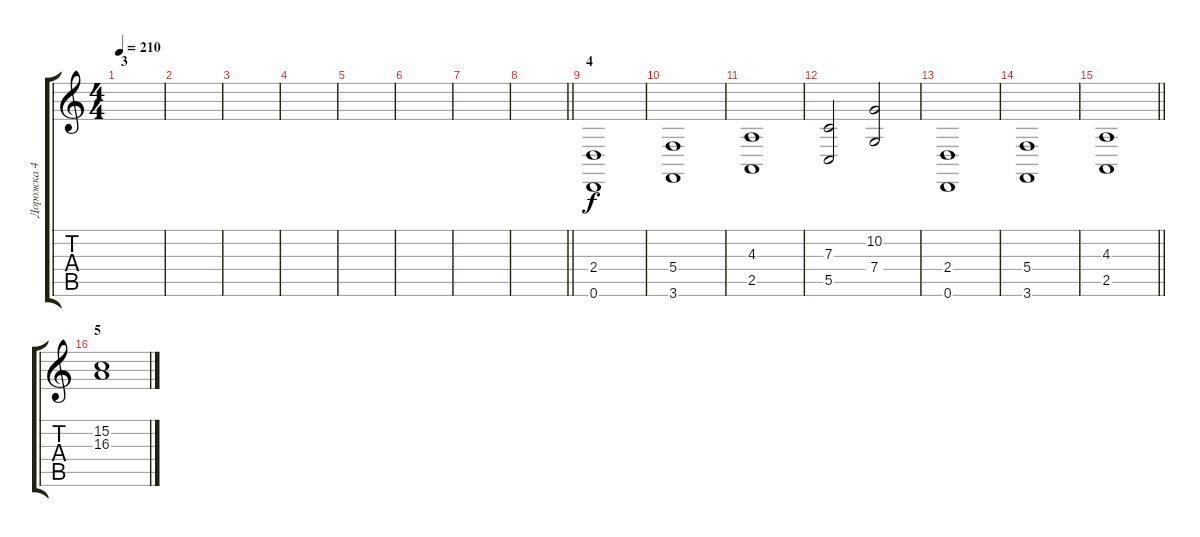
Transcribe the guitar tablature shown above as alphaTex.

\track ("Дорожка 4" "Дорожка 4") {instrument stringensemble1}
\staff {score tabs}
\tuning (D4 A3 F3 C3 G2 D2) {hide}
\ts (4 4)
\section ("" "3")
\tempo 210
\clef g2
\ks c
|
|
|
|
|
|
|
\barLineRight lightlight
|
\section ("" "4")
(2.4 0.6).1 |
(5.4 3.6).1 |
(4.3 2.5).1 |
(7.3 5.5).2 (10.2 7.4).2 |
(2.4 0.6).1 |
(5.4 3.6).1 |
\barLineRight lightlight
(4.3 2.5).1 |
\section ("" "5")
(15.2 16.3).1
